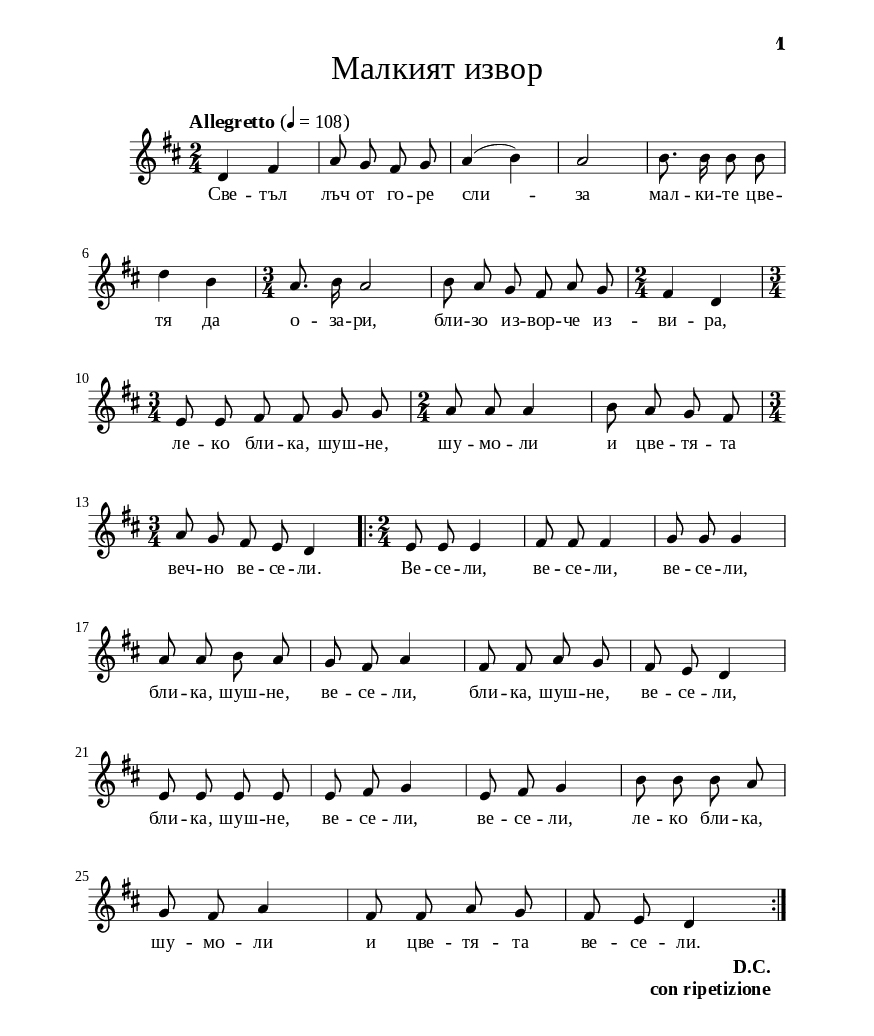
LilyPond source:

\version "2.24.4"

% include paper part and global functions
\include "include/globals.ily"

\bookpart {
  \label #'ref099
  \tocItem \markup "Малкият извор"
  \include "include/bookpart-paper.ily"
  \score {
    \include "include/score-layout.ily"


    \new Voice \absolute  {
      \clef treble
      \key d \major
      \time 2/4
      \tempoFunc "Allegretto" 4 "108"
      \autoBeamOff

      d'4 fis'4 | a'8 g'8 fis'8 g'8| a'4 ( b' ) | a'2 |b'8. b'16 b'8 b'8 | \break

      d''4 b'4 |  \time 3/4 a'8. b'16  a'2 | b'8 a'8 g'8 fis'8 a'8 g'8 | \time 2/4 fis'4 d'4 | \break

      \time 3/4 e'8 e'8 fis' fis' g'8 g' | \time 2/4 a' a' a'4 | b'8 a' g' fis' \break

      \time 3/4 a'8 g' fis' e' d'4  |  \bar ".|:"
      \time 2/4 e'8 e' e'4 | fis'8 fis'  fis'4 | g'8 g'  g'4 |\break

      a'8 a' b' a' | g' fis'  a'4 | fis'8 fis' a'8 g'|  fis' e'  d'4| \break

      e'8 e' e' e'| e' fis'  g'4 | e'8 fis' g'4 | b'8 b'8  b'8 a'8 \break |

      g'8 fis'8 a'4 | fis'8 fis' a'8 g'| fis' e' d'4 | \bar ":|."

    }

    \addlyrics {
      Све -- тъл лъч от го -- ре сли  --  за
      мал -- ки -- те цве -- тя да о -- за -- ри,
      бли -- зо из -- вор -- че из -- ви -- ра,
      ле -- ко бли -- ка, шуш  -- не, шу -- мо -- ли
      и цве -- тя -- та веч -- но ве -- се -- ли.
      Ве -- се -- ли, ве -- се -- ли, ве -- се -- ли,
      бли -- ка, шуш -- не, ве -- се -- ли,
      бли -- ка, шуш -- не, ве -- се -- ли,
      бли -- ка, шуш -- не, ве -- се -- ли,
      ве -- се -- ли, ле -- ко бли  -- ка, шу --  мо -- ли
      и цве -- тя -- та ве -- се -- ли. Ве -- се -- ли.
    }

    \header {
      title = \titleFunc #'ref_desc_10 "Малкият извор" "Malkiyat izvor"
    }

    \midi{}

  } % score
  \markup \dc-two "D.C.""con ripetizione"


} % bookpart
